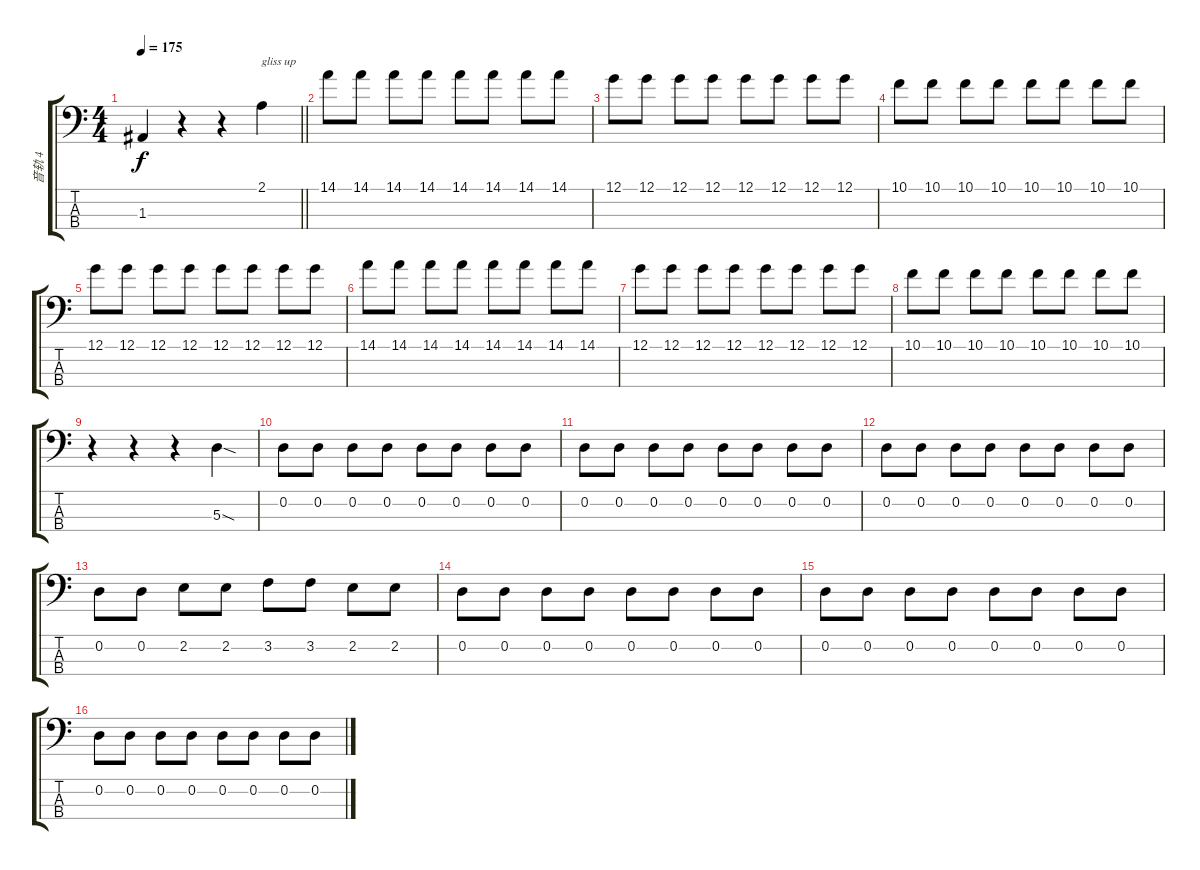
\track ("音轨 4" "音轨 4") {instrument electricbassfinger}
\staff {score tabs}
\tuning (G2 D2 A1 D1) {hide}
\ts (4 4)
\tempo 175
\clef f4
\barLineRight lightlight
\ks c
1.3{t}.4{dy f} r.4 r.4 2.1.4{txt "gliss up"} |
14.1.8 14.1.8 14.1.8 14.1.8 14.1.8 14.1.8 14.1.8 14.1.8 |
12.1.8 12.1.8 12.1.8 12.1.8 12.1.8 12.1.8 12.1.8 12.1.8 |
10.1.8 10.1.8 10.1.8 10.1.8 10.1.8 10.1.8 10.1.8 10.1.8 |
12.1.8 12.1.8 12.1.8 12.1.8 12.1.8 12.1.8 12.1.8 12.1.8 |
14.1.8 14.1.8 14.1.8 14.1.8 14.1.8 14.1.8 14.1.8 14.1.8 |
12.1.8 12.1.8 12.1.8 12.1.8 12.1.8 12.1.8 12.1.8 12.1.8 |
10.1.8 10.1.8 10.1.8 10.1.8 10.1.8 10.1.8 10.1.8 10.1.8 |
r.4 r.4 r.4 5.3{sod}.4 |
0.2.8 0.2.8 0.2.8 0.2.8 0.2.8 0.2.8 0.2.8 0.2.8 |
0.2.8 0.2.8 0.2.8 0.2.8 0.2.8 0.2.8 0.2.8 0.2.8 |
0.2.8 0.2.8 0.2.8 0.2.8 0.2.8 0.2.8 0.2.8 0.2.8 |
0.2.8 0.2.8 2.2.8 2.2.8 3.2.8 3.2.8 2.2.8 2.2.8 |
0.2.8 0.2.8 0.2.8 0.2.8 0.2.8 0.2.8 0.2.8 0.2.8 |
0.2.8 0.2.8 0.2.8 0.2.8 0.2.8 0.2.8 0.2.8 0.2.8 |
0.2.8 0.2.8 0.2.8 0.2.8 0.2.8 0.2.8 0.2.8 0.2.8
